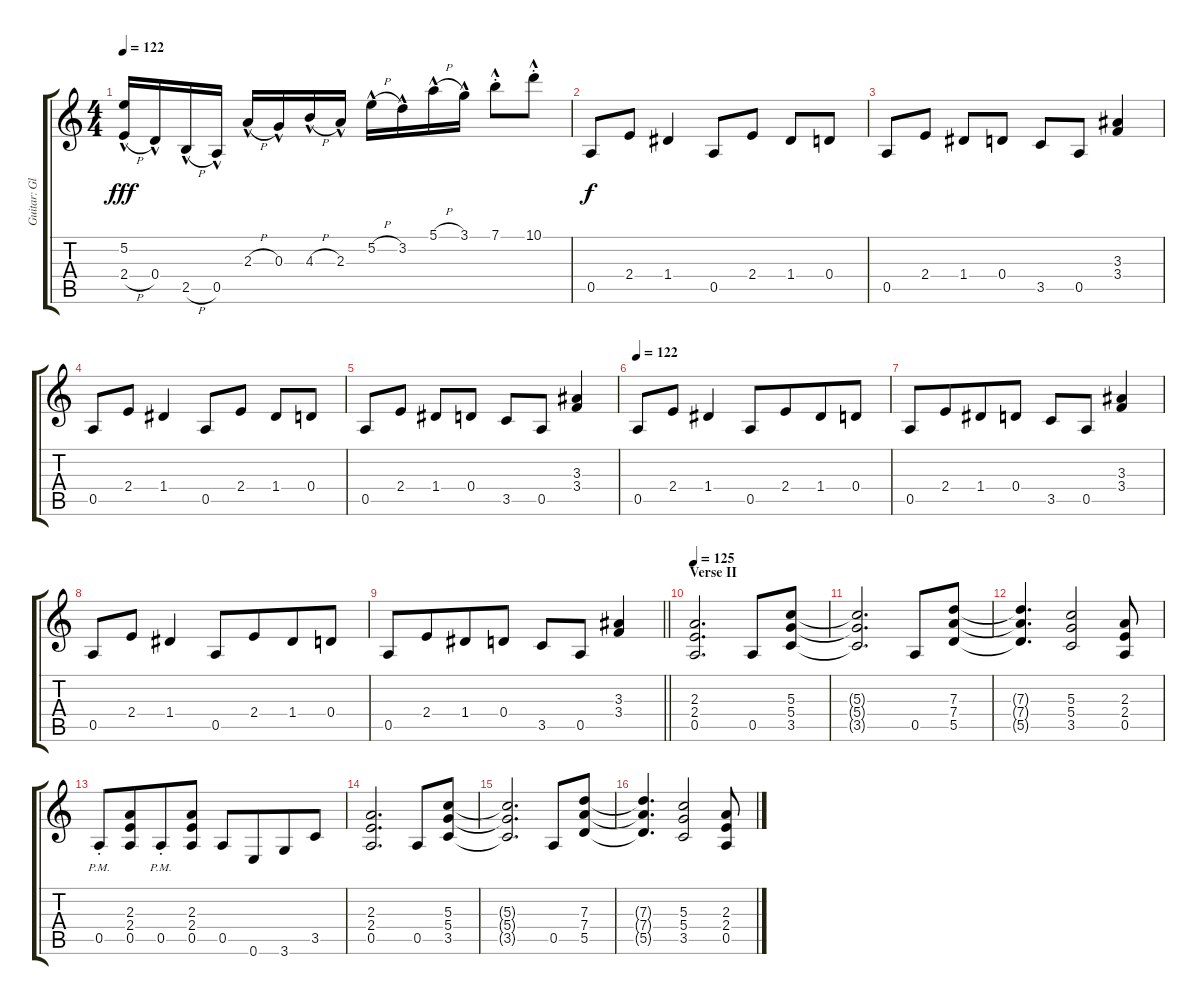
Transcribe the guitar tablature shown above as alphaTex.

\track ("Guitar: Glenn" "Guitar: Gl") {instrument distortionguitar}
\staff {score tabs}
\tuning (E4 B3 G3 D3 A2 E2) {hide}
\ts (4 4)
\tempo 122
\clef g2
\ks c
(5.2{hac} 2.4{h hac}).16{dy fff} 0.4{hac}.16 2.5{h hac}.16 0.5{hac}.16 2.3{h hac}.16 0.3{hac}.16 4.3{h hac}.16 2.3{hac}.16 5.2{h hac}.16 3.2{hac}.16 5.1{h hac}.16 3.1{hac}.16 7.1{hac st}.8 10.1{hac st}.8 |
0.5.8{dy f} 2.4.8 1.4.4 0.5.8 2.4.8 1.4.8 0.4.8 |
0.5.8 2.4.8 1.4.8 0.4.8 3.5.8 0.5.8 (3.3 3.4).4 |
0.5.8 2.4.8 1.4.4 0.5.8 2.4.8 1.4.8 0.4.8 |
0.5.8 2.4.8 1.4.8 0.4.8 3.5.8 0.5.8 (3.3 3.4).4 |
\tempo 122
0.5.8 2.4.8 1.4.4 0.5.8 2.4.8{beam merge} 1.4.8 0.4.8 |
0.5.8 2.4.8{beam merge} 1.4.8 0.4.8 3.5.8 0.5.8 (3.3 3.4).4 |
0.5.8 2.4.8 1.4.4 0.5.8 2.4.8{beam merge} 1.4.8 0.4.8 |
\barLineRight lightlight
0.5.8 2.4.8{beam merge} 1.4.8 0.4.8 3.5.8 0.5.8 (3.3 3.4).4 |
\section ("" "Verse II")
\tempo 125
(2.3 2.4 0.5).2{d} 0.5.8 (5.3 5.4 3.5).8 |
(5.3{t} 5.4{t} 3.5{t}).2{d} 0.5.8 (7.3 7.4 5.5).8 |
(7.3{t} 7.4{t} 5.5{t}).4{d} (5.3 5.4 3.5).2 (2.3 2.4 0.5).8 |
0.5{pm st}.8 (2.3 2.4 0.5).8{beam merge} 0.5{pm st}.8 (2.3 2.4 0.5).8 0.5.8 0.6.8{beam merge} 3.6.8 3.5.8 |
(2.3 2.4 0.5).2{d} 0.5.8 (5.3 5.4 3.5).8 |
(5.3{t} 5.4{t} 3.5{t}).2{d} 0.5.8 (7.3 7.4 5.5).8 |
(7.3{t} 7.4{t} 5.5{t}).4{d} (5.3 5.4 3.5).2 (2.3 2.4 0.5).8
